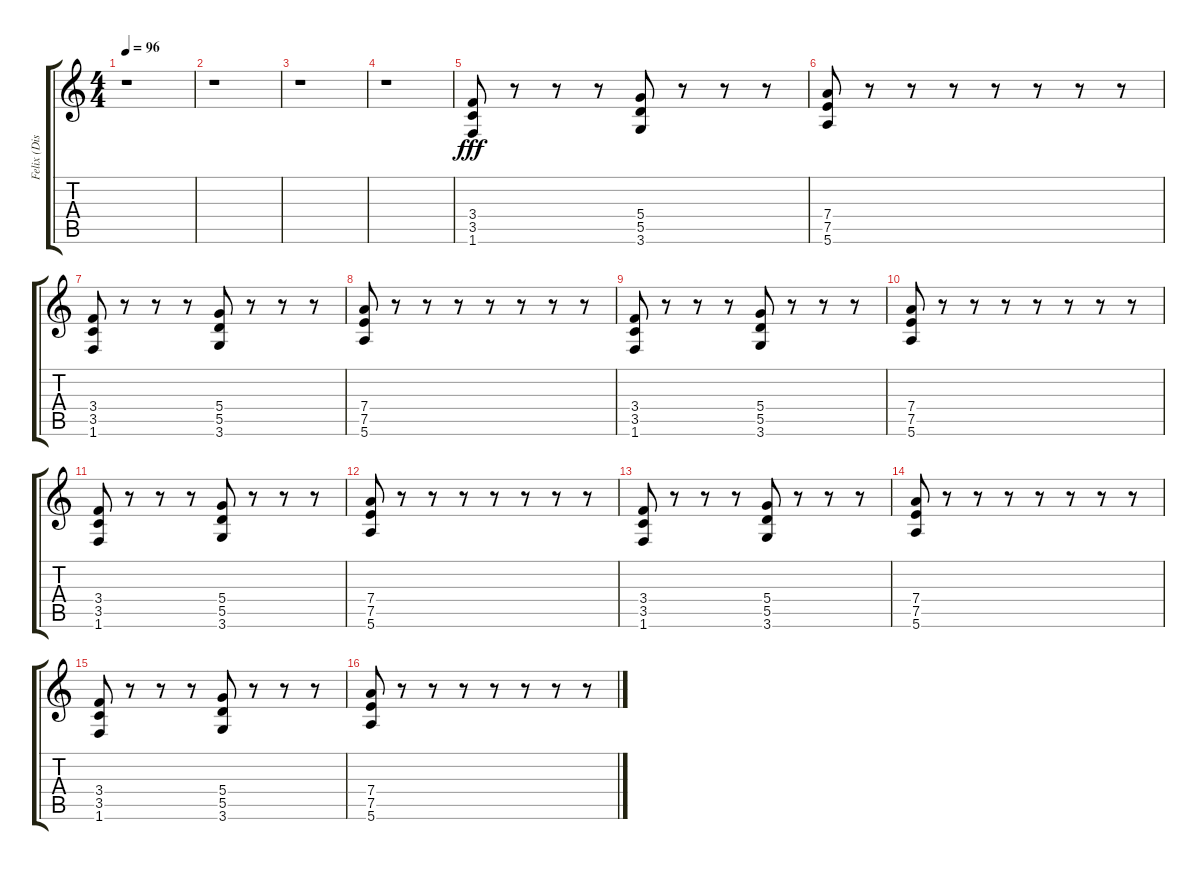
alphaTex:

\track ("Felix (Dist.-Guitar)" "Felix (Dis") {instrument distortionguitar}
\staff {score tabs}
\tuning (E4 B3 G3 D3 A2 E2) {hide}
\ts (4 4)
\tempo 96
\clef g2
\ks c
r.1{dy fff} |
r.1 |
r.1 |
r.1 |
(3.4 3.5 1.6).8 r.8 r.8 r.8 (5.4 5.5 3.6).8 r.8 r.8 r.8 |
(7.4 7.5 5.6).8 r.8 r.8 r.8 r.8 r.8 r.8 r.8 |
(3.4 3.5 1.6).8 r.8 r.8 r.8 (5.4 5.5 3.6).8 r.8 r.8 r.8 |
(7.4 7.5 5.6).8 r.8 r.8 r.8 r.8 r.8 r.8 r.8 |
(3.4 3.5 1.6).8 r.8 r.8 r.8 (5.4 5.5 3.6).8 r.8 r.8 r.8 |
(7.4 7.5 5.6).8 r.8 r.8 r.8 r.8 r.8 r.8 r.8 |
(3.4 3.5 1.6).8 r.8 r.8 r.8 (5.4 5.5 3.6).8 r.8 r.8 r.8 |
(7.4 7.5 5.6).8 r.8 r.8 r.8 r.8 r.8 r.8 r.8 |
(3.4 3.5 1.6).8 r.8 r.8 r.8 (5.4 5.5 3.6).8 r.8 r.8 r.8 |
(7.4 7.5 5.6).8 r.8 r.8 r.8 r.8 r.8 r.8 r.8 |
(3.4 3.5 1.6).8 r.8 r.8 r.8 (5.4 5.5 3.6).8 r.8 r.8 r.8 |
(7.4 7.5 5.6).8 r.8 r.8 r.8 r.8 r.8 r.8 r.8
